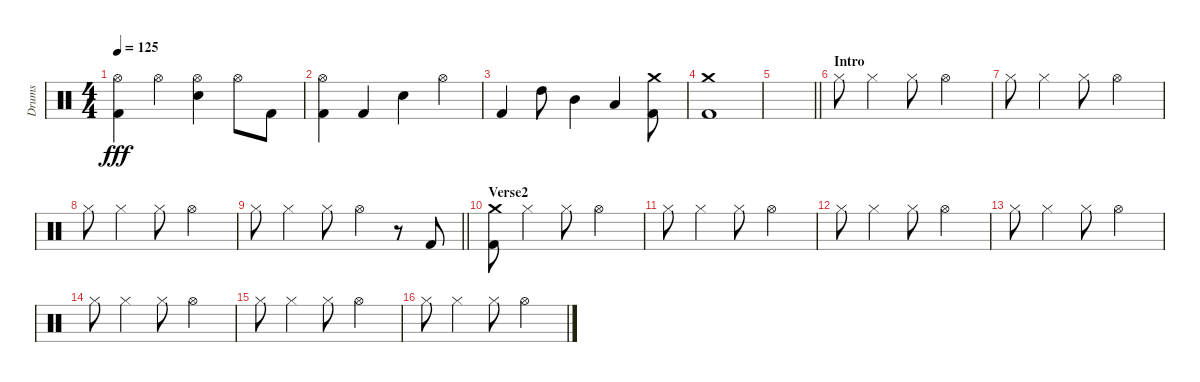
\track ("Drums" "Drums") {instrument percussion}
\staff {score}
\articulation defaults
\ts (4 4)
\tempo 125
\clef neutral
\ks c
("Hi-Hat (open)" "Kick (hit) 2").4{dy fff} "Hi-Hat (open)".4 ("Electric Snare (hit)" "Hi-Hat (open)").4 "Hi-Hat (open)".8 "Kick (hit) 2".8 |
("Hi-Hat (open)" "Kick (hit) 2").4 "Kick (hit) 2".4 "Electric Snare (hit)".4 "Hi-Hat (open)".4 |
"Kick (hit) 2".4 "High Tom (hit)".8 "Mid Tom (hit)".4 "Low Tom (hit)".4 ("Crash medium (hit)" "Kick (hit) 2").8 |
("Crash medium (hit)" "Kick (hit) 2").1 |
\barLineRight lightlight
|
\section ("" "Intro")
"Hi-Hat (closed)".8 "Hi-Hat (closed)".4 "Hi-Hat (closed)".8 "Hi-Hat (open)".2 |
"Hi-Hat (closed)".8 "Hi-Hat (closed)".4 "Hi-Hat (closed)".8 "Hi-Hat (open)".2 |
"Hi-Hat (closed)".8 "Hi-Hat (closed)".4 "Hi-Hat (closed)".8 "Hi-Hat (open)".2 |
\barLineRight lightlight "Hi-Hat (closed)".8 "Hi-Hat (closed)".4 "Hi-Hat (closed)".8 "Hi-Hat (open)".4
r.8 "Kick (hit) 2".8 |
\section ("" "Verse2")
("Crash medium (hit)" "Kick (hit) 2").8 "Hi-Hat (closed)".4 "Hi-Hat (closed)".8 "Hi-Hat (open)".2 |
"Hi-Hat (closed)".8 "Hi-Hat (closed)".4 "Hi-Hat (closed)".8 "Hi-Hat (open)".2 |
"Hi-Hat (closed)".8 "Hi-Hat (closed)".4 "Hi-Hat (closed)".8 "Hi-Hat (open)".2 |
"Hi-Hat (closed)".8 "Hi-Hat (closed)".4 "Hi-Hat (closed)".8 "Hi-Hat (open)".2 |
"Hi-Hat (closed)".8 "Hi-Hat (closed)".4 "Hi-Hat (closed)".8 "Hi-Hat (open)".2 |
"Hi-Hat (closed)".8 "Hi-Hat (closed)".4 "Hi-Hat (closed)".8 "Hi-Hat (open)".2 |
"Hi-Hat (closed)".8 "Hi-Hat (closed)".4 "Hi-Hat (closed)".8 "Hi-Hat (open)".2
